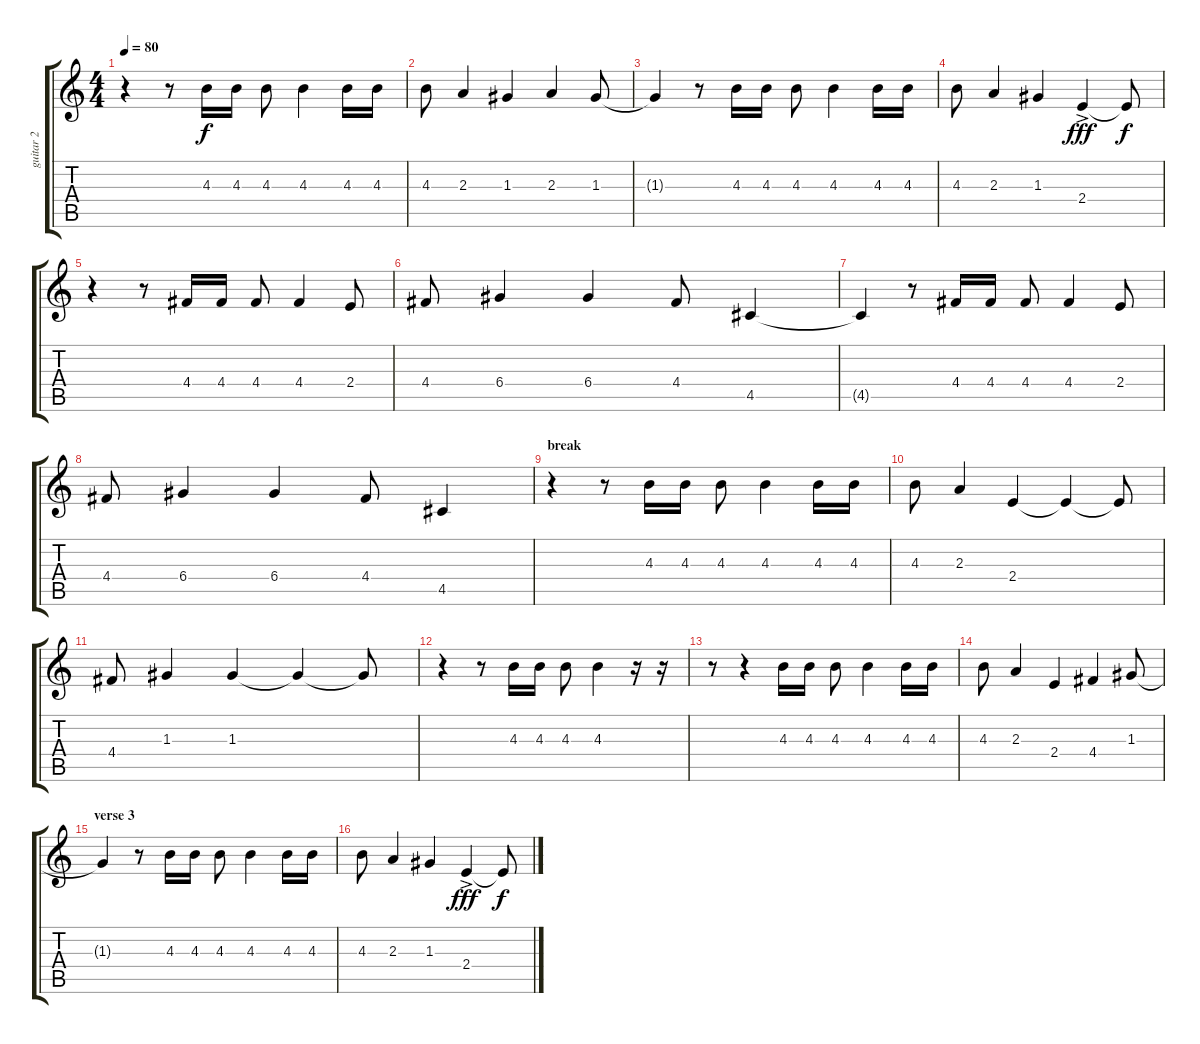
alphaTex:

\track ("guitar 2" "guitar 2") {instrument acousticguitarnylon}
\staff {score tabs}
\tuning (E4 B3 G3 D3 A2 E2) {hide}
\ts (4 4)
\tempo 80
\clef g2
\ks c
r.4{dy f} r.8 4.3.16 4.3.16 4.3.8 4.3.4 4.3.16 4.3.16 |
4.3.8 2.3.4 1.3.4 2.3.4 1.3.8 |
1.3{t}.4 r.8 4.3.16 4.3.16 4.3.8 4.3.4 4.3.16 4.3.16 |
4.3.8 2.3.4 1.3.4 2.4{ac}.4{dy fff} 2.4{t}.8{dy f} |
r.4 r.8 4.4.16 4.4.16 4.4.8 4.4.4 2.4.8 |
4.4.8 6.4.4 6.4.4 4.4.8 4.5.4 |
4.5{t}.4 r.8 4.4.16 4.4.16 4.4.8 4.4.4 2.4.8 |
4.4.8 6.4.4 6.4.4 4.4.8 4.5.4 |
\section ("" "break")
r.4 r.8 4.3.16 4.3.16 4.3.8 4.3.4 4.3.16 4.3.16 |
4.3.8 2.3.4 2.4.4 2.4{t}.4 2.4{t}.8 |
4.4.8 1.3.4 1.3.4 1.3{t}.4 1.3{t}.8 |
r.4 r.8 4.3.16 4.3.16 4.3.8 4.3.4 r.16 r.16 |
r.8 r.4 4.3.16 4.3.16 4.3.8 4.3.4 4.3.16 4.3.16 |
4.3.8 2.3.4 2.4.4 4.4.4 1.3.8 |
\section ("" "verse 3")
1.3{t}.4 r.8 4.3.16 4.3.16 4.3.8 4.3.4 4.3.16 4.3.16 |
4.3.8 2.3.4 1.3.4 2.4{ac}.4{dy fff} 2.4{t}.8{dy f}
